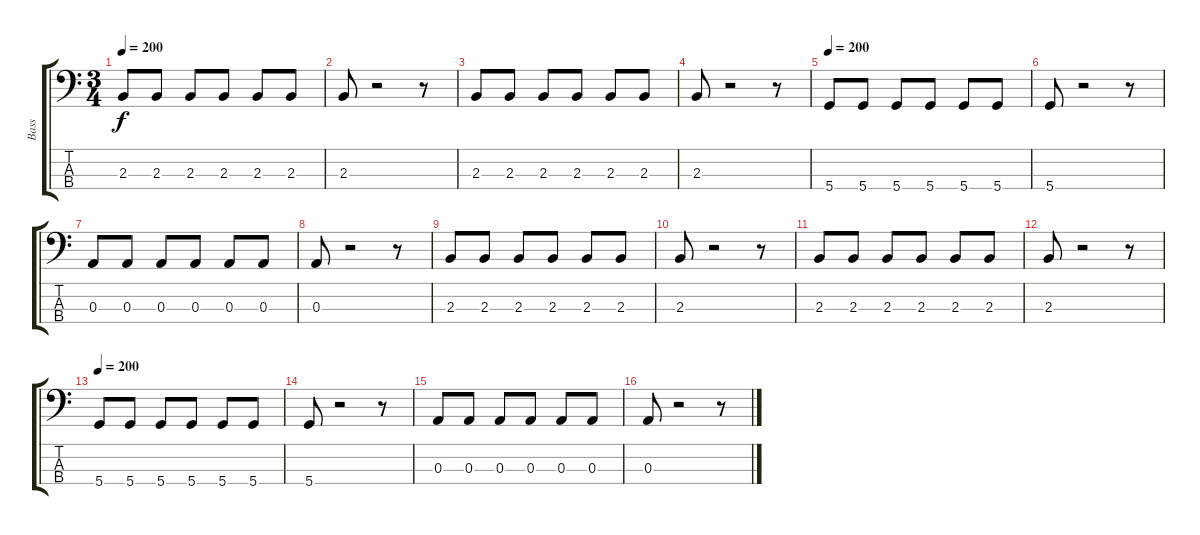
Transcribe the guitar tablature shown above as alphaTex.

\track ("Bass" "Bass") {instrument electricbasspick}
\staff {score tabs}
\tuning (G2 D2 A1 D1) {hide}
\ts (3 4)
\tempo 200
\clef f4
\ks c
2.3.8{dy f} 2.3.8 2.3.8 2.3.8 2.3.8 2.3.8 |
2.3.8 r.2 r.8 |
2.3.8 2.3.8 2.3.8 2.3.8 2.3.8 2.3.8 |
2.3.8 r.2 r.8 |
\tempo 200
5.4.8 5.4.8 5.4.8 5.4.8 5.4.8 5.4.8 |
5.4.8 r.2 r.8 |
0.3.8 0.3.8 0.3.8 0.3.8 0.3.8 0.3.8 |
0.3.8 r.2 r.8 |
2.3.8 2.3.8 2.3.8 2.3.8 2.3.8 2.3.8 |
2.3.8 r.2 r.8 |
2.3.8 2.3.8 2.3.8 2.3.8 2.3.8 2.3.8 |
2.3.8 r.2 r.8 |
\tempo 200
5.4.8 5.4.8 5.4.8 5.4.8 5.4.8 5.4.8 |
5.4.8 r.2 r.8 |
0.3.8 0.3.8 0.3.8 0.3.8 0.3.8 0.3.8 |
0.3.8 r.2 r.8
